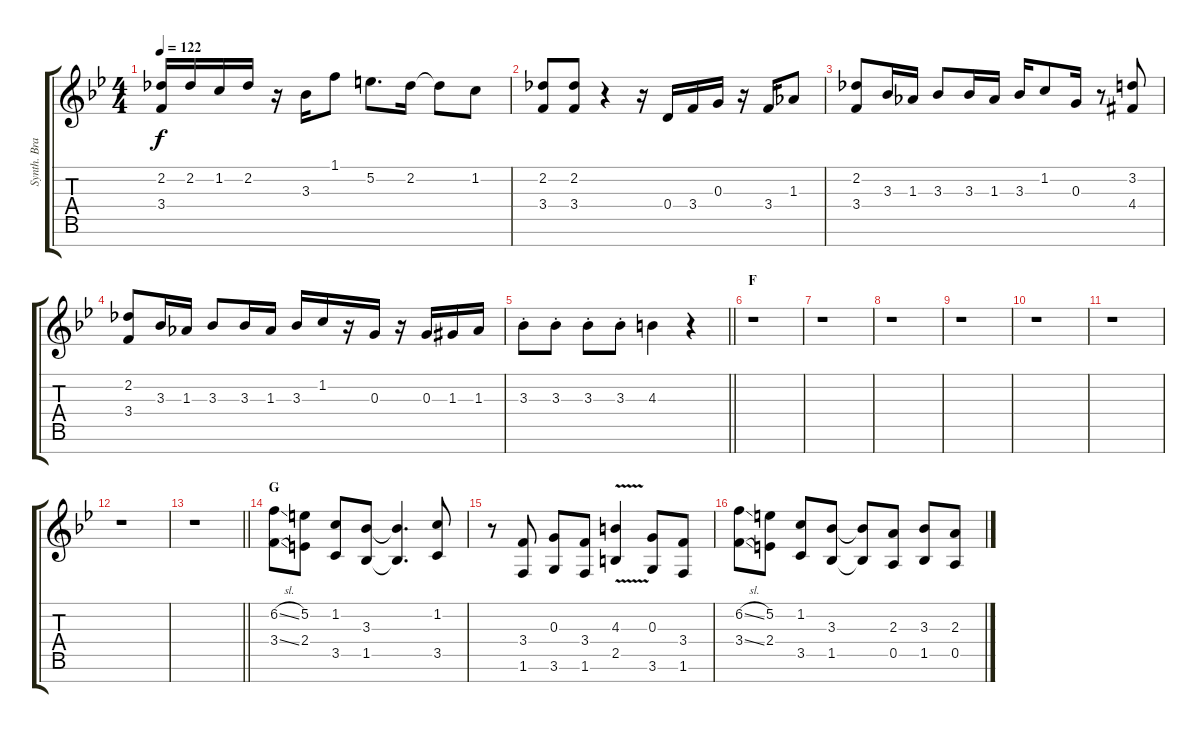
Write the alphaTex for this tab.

\track ("Synth. Brass" "Synth. Bra") {instrument synthbrass1}
\staff {score tabs}
\tuning (E5 B4 G4 D4 A3 E3 B2) {hide}
\ts (4 4)
\tempo 122
\clef g2
\ks bb
(2.2 3.4).16{dy f} 2.2.16 1.2.16 2.2.16 r.16 3.3.16 1.1.8 5.2.8{d} 2.2.16 2.2{t}.8 1.2.8 |
(2.2 3.4).8 (2.2 3.4).8 r.4 r.16 0.4.16 3.4.16 0.3.16 r.16 3.4.16 1.3.8 |
(2.2 3.4).8 3.3.16 1.3.16 3.3.8 3.3.16 1.3.16 3.3.16 1.2.8 0.3.16 r.8 (3.2 4.4{acc #}).8 |
(2.2 3.4).8 3.3.16 1.3.16 3.3.8 3.3.16 1.3.16 3.3.16 1.2.16 r.16 0.3.16 r.16 0.3.16 1.3{acc #}.16 1.3.16 |
\barLineRight lightlight
3.3{st}.8 3.3{st}.8 3.3{st}.8 3.3{st}.8 4.3.4 r.4 |
\section ("" "F")
r.1 |
r.1 |
r.1 |
r.1 |
r.1 |
r.1 |
r.1 |
\barLineRight lightlight
r.1 |
\section ("" "G")
(6.2{sl} 3.4{sl}).8 (5.2 2.4).8 (1.2 3.5).8 (3.3 1.5).8 (3.3{t} 1.5{t}).4{d} (1.2 3.5).8 |
r.8 (3.4 1.6).8 (0.3 3.6).8 (3.4 1.6).8 (4.3{v} 2.5{v}).4 (0.3 3.6).8 (3.4 1.6).8 |
(6.2{sl} 3.4{sl}).8 (5.2 2.4).8 (1.2 3.5).8 (3.3 1.5).8 (3.3{t} 1.5{t}).8 (2.3 0.5).8 (3.3 1.5).8 (2.3 0.5).8
